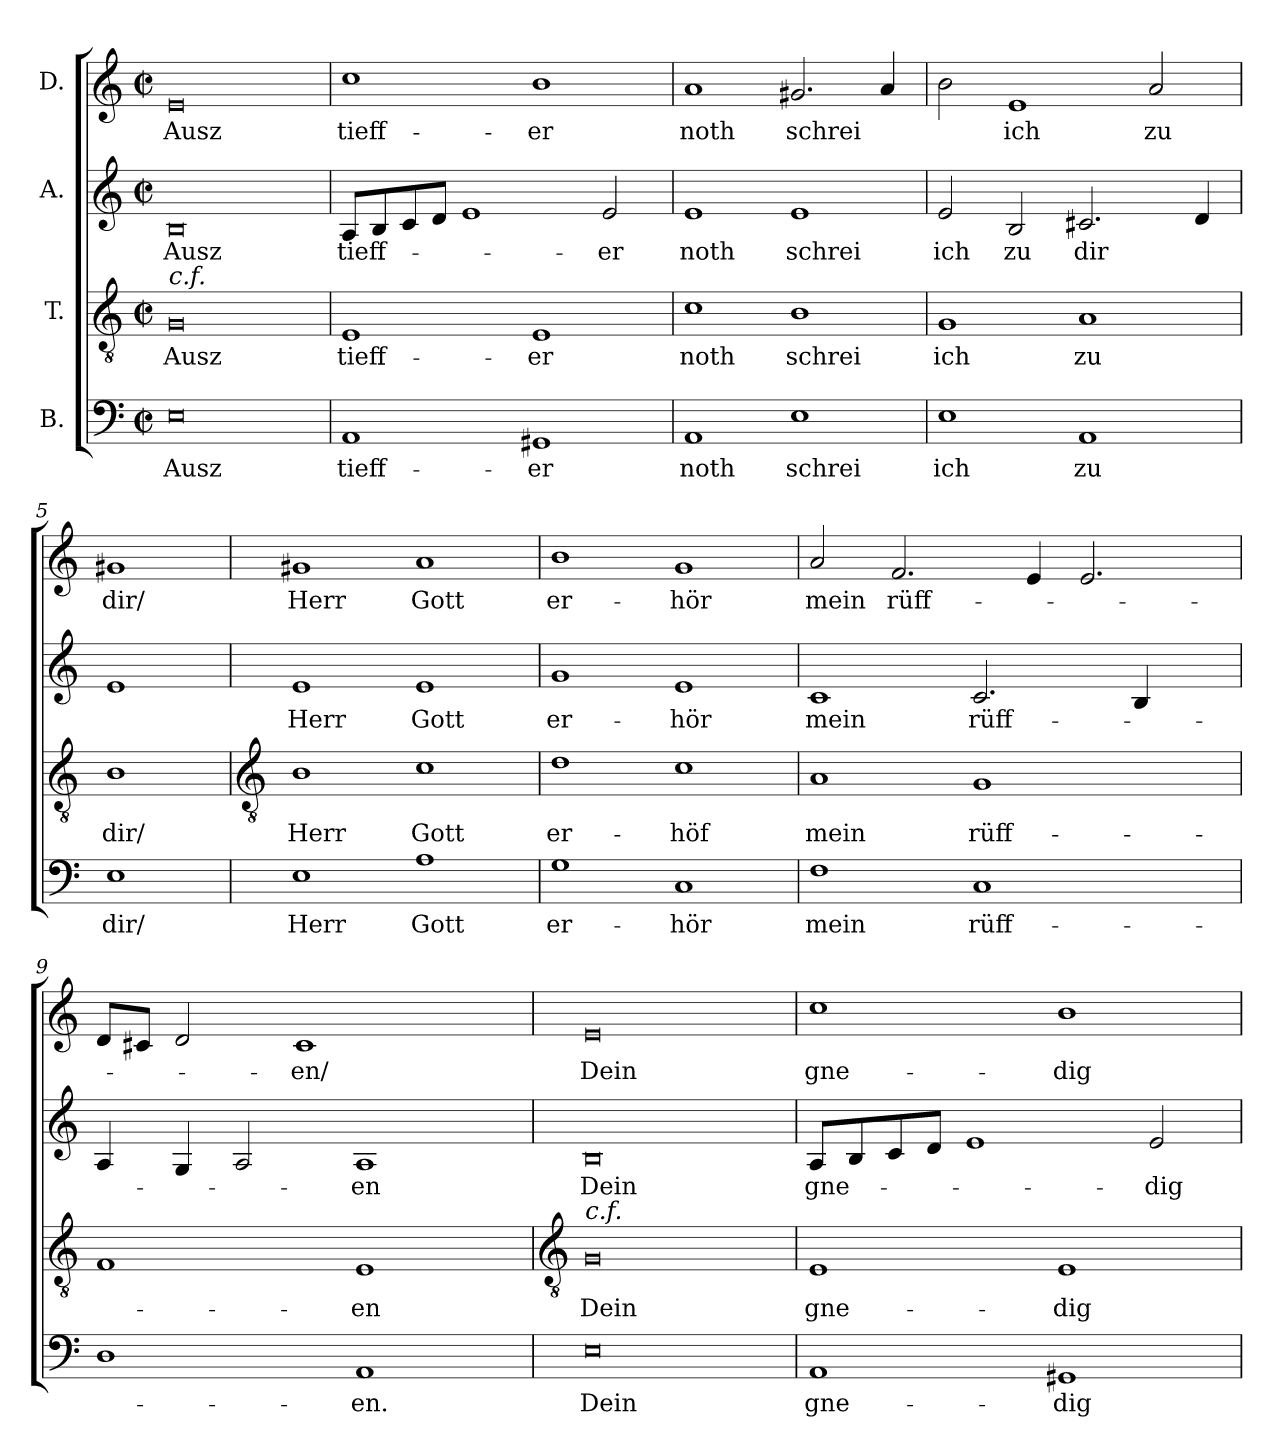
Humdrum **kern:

**kern	**text	**kern	**text	**kern	**text	**kern	**text
*part4	*part4	*part3	*part3	*part2	*part2	*part1	*part1
*staff4	*staff4	*staff3	*staff3	*staff2	*staff2	*staff1	*staff1
*I"B.	*	*I"T.	*	*I"A.	*	*I"D.	*
*clefF4	*	*clefGv2	*	*clefG2	*	*clefG2	*
*k[]	*	*k[]	*	*k[]	*	*k[]	*
*C:	*	*C:	*	*C:	*	*C:	*
*M4/2	*	*M4/2	*	*M4/2	*	*M4/2	*
*met(c|)	*	*met(c|)	*	*met(c|)	*	*met(c|)	*
=1	=1	=1	=1	=1	=1	=1	=1
!	!	!LO:TX:a:i:t=c.f.	!	!	!	!	!
!	!LO:LY:b	!	!LO:LY:b	!	!LO:LY:b	!	!LO:LY:b
0E	Ausz	0G	Ausz	0B	Ausz	0e	Ausz
=2	=2	=2	=2	=2	=2	=2	=2
!	!LO:LY:b	!	!LO:LY:b	!	!LO:LY:b	!	!LO:LY:b
1AA	tieff-	1E	tieff-	8AL	tieff-	1cc	tieff-
.	.	.	.	8B	.	.	.
.	.	.	.	8c	.	.	.
.	.	.	.	8dJ	.	.	.
.	.	.	.	1e	.	.	.
!	!LO:LY:b	!	!LO:LY:b	!	!	!	!LO:LY:b
1GG#X	-er	1E	-er	.	.	1b	-er
!	!	!	!	!	!LO:LY:b	!	!
.	.	.	.	2e	-er	.	.
=3	=3	=3	=3	=3	=3	=3	=3
!	!LO:LY:b	!	!LO:LY:b	!	!LO:LY:b	!	!LO:LY:b
1AA	noth	1c	noth	1e	noth	1a	noth
!	!LO:LY:b	!	!LO:LY:b	!	!LO:LY:b	!	!LO:LY:b
1E	schrei	1B	schrei	1e	schrei	2.g#X	schrei
.	.	.	.	.	.	4a	.
=4	=4	=4	=4	=4	=4	=4	=4
!	!LO:LY:b	!	!LO:LY:b	!	!LO:LY:b	!	!
1E	ich	1G	ich	2e	ich	2b	.
!	!	!	!	!	!LO:LY:b	!	!LO:LY:b
.	.	.	.	2B	zu	1e	ich
!	!LO:LY:b	!	!LO:LY:b	!	!LO:LY:b	!	!
1AA	zu	1A	zu	2.c#X	dir	.	.
!	!	!	!	!	!	!	!LO:LY:b
.	.	.	.	.	.	2a	zu
.	.	.	.	4d	.	.	.
=5	=5	=5	=5	=5	=5	=5	=5
!	!LO:LY:b	!	!LO:LY:b	!	!	!	!LO:LY:b
1E	dir/	1B	dir/	1e	.	1g#X	dir/
!!LO:LB:g=z
=6	=6	=6	=6	=6	=6	=6	=6
*	*	*clefGv2	*	*	*	*	*
!	!LO:LY:b	!	!LO:LY:b	!	!LO:LY:b	!	!LO:LY:b
1E	Herr	1B	Herr	1e	Herr	1g#X	Herr
!	!LO:LY:b	!	!LO:LY:b	!	!LO:LY:b	!	!LO:LY:b
1A	Gott	1c	Gott	1e	Gott	1a	Gott
=7	=7	=7	=7	=7	=7	=7	=7
!	!LO:LY:b	!	!LO:LY:b	!	!LO:LY:b	!	!LO:LY:b
1G	er-	1d	er-	1g	er-	1b	er-
!	!LO:LY:b	!	!LO:LY:b	!	!LO:LY:b	!	!LO:LY:b
1C	-hör	1c	-höf	1e	-hör	1g	-hör
=8	=8	=8	=8	=8	=8	=8	=8
!	!LO:LY:b	!	!LO:LY:b	!	!LO:LY:b	!	!LO:LY:b
1F	mein	1A	mein	1c	mein	2a	mein
!	!	!	!	!	!	!	!LO:LY:b
.	.	.	.	.	.	2.f	rüff-
!	!LO:LY:b	!	!LO:LY:b	!	!LO:LY:b	!	!
1C	rüff-	1G	rüff-	2.c	rüff-	.	.
.	.	.	.	.	.	4e	.
.	.	.	.	.	.	2.e	.
.	.	.	.	4B	.	.	.
4ryy	.	4ryy	.	4ryy	.	.	.
=9	=9	=9	=9	=9	=9	=9	=9
1D	.	1F	.	4A	.	8dL	.
.	.	.	.	.	.	8c#XJ	.
.	.	.	.	4G	.	2d	.
.	.	.	.	2A	.	.	.
!	!	!	!	!	!	!	!LO:LY:b
.	.	.	.	.	.	1c#	-en/
!	!LO:LY:b	!	!LO:LY:b	!	!LO:LY:b	!	!
1AA	-en.	1E	-en	1A	-en	.	.
.	.	.	.	.	.	4ryy	.
!!LO:LB:g=z
=10	=10	=10	=10	=10	=10	=10	=10
*	*	*clefGv2	*	*	*	*	*
!	!	!LO:TX:a:i:t=c.f.	!	!	!	!	!
!	!LO:LY:b	!	!LO:LY:b	!	!LO:LY:b	!	!LO:LY:b
0E	Dein	0G	Dein	0B	Dein	0e	Dein
=11	=11	=11	=11	=11	=11	=11	=11
!	!LO:LY:b	!	!LO:LY:b	!	!LO:LY:b	!	!LO:LY:b
1AA	gne-	1E	gne-	8AL	gne-	1cc	gne-
.	.	.	.	8B	.	.	.
.	.	.	.	8c	.	.	.
.	.	.	.	8dJ	.	.	.
.	.	.	.	1e	.	.	.
!	!LO:LY:b	!	!LO:LY:b	!	!	!	!LO:LY:b
1GG#X	-dig	1E	-dig	.	.	1b	-dig
!	!	!	!	!	!LO:LY:b	!	!
.	.	.	.	2e	-dig	.	.
=	=	=	=	=	=	=	=
*-	*-	*-	*-	*-	*-	*-	*-
